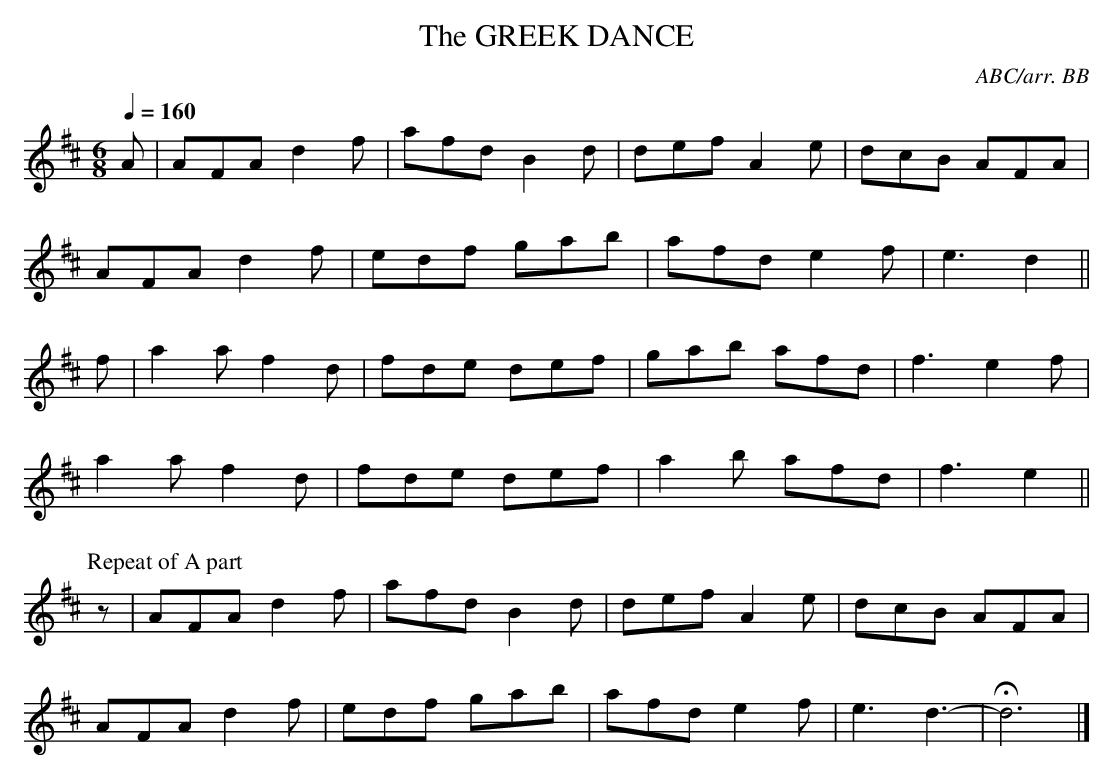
X:1
T:GREEK DANCE, The
C:ABC/arr. BB
L:1/8
M:6/8
Q:1/4=160
K:D
A|AFA d2f|afd B2d|def A2e|dcB AFA|
AFA d2f|edf gab|afd e2f|e3 d2 ||
f|a2a f2d|fde def|gab afd|f3 e2f|
a2a f2d|fde def|a2b afd|f3 e2 ||
P:Repeat of A part
z|AFA d2f|afd B2d|def A2e|dcB AFA|
AFA d2f|edf gab|afd e2f|e3 d3-|Hd6|]
